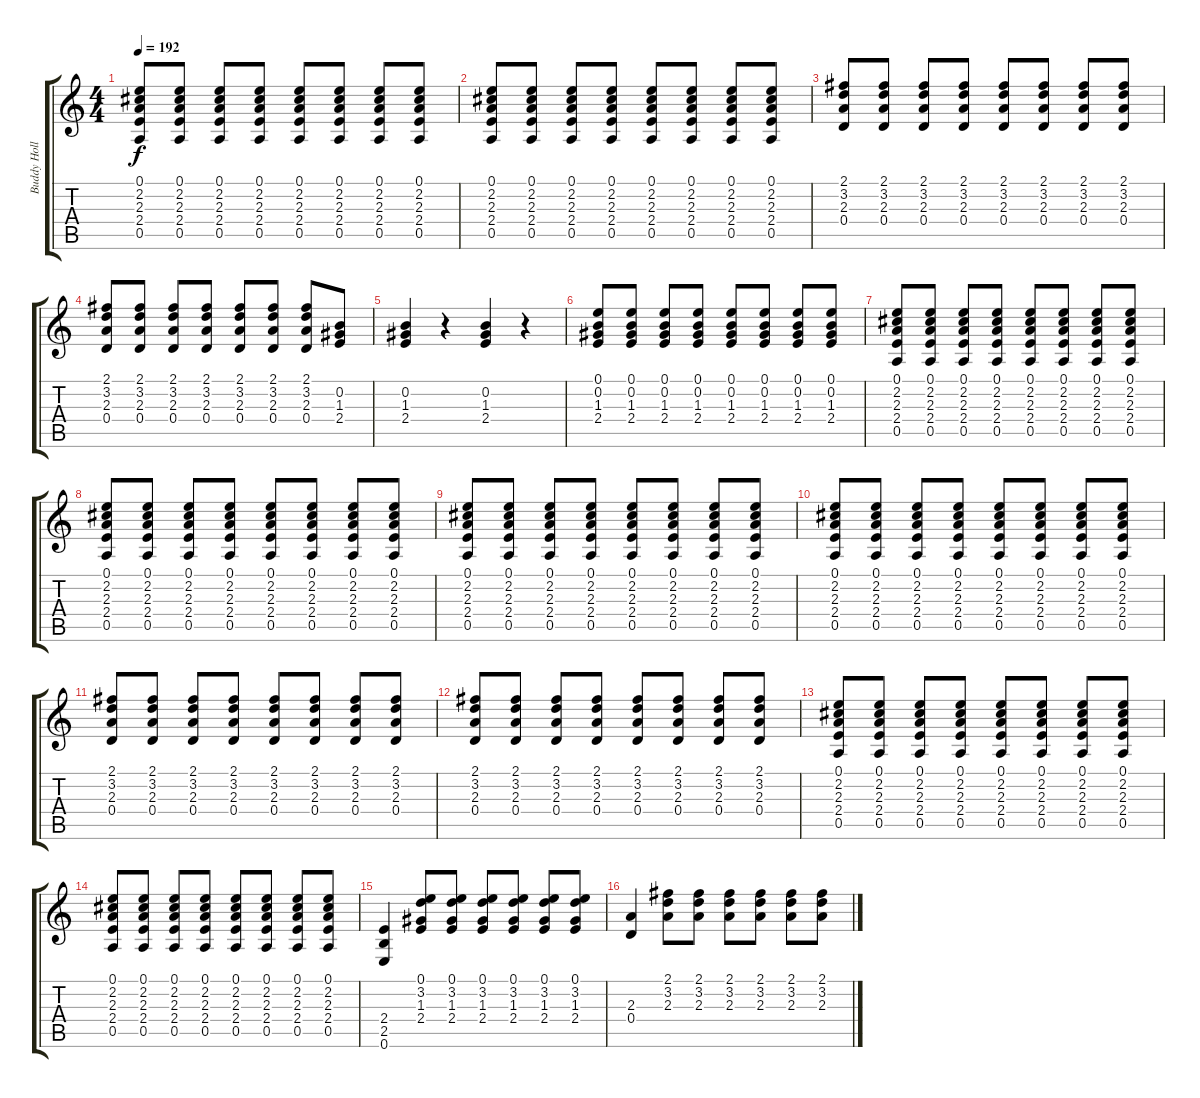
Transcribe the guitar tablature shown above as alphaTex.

\track ("Buddy Holly" "Buddy Holl") {instrument electricguitarclean}
\staff {score tabs}
\tuning (E4 B3 G3 D3 A2 E2) {hide}
\ts (4 4)
\tempo 192
\clef g2
\ks c
(0.1 2.2 2.3 2.4 0.5).8{dy f} (0.1 2.2 2.3 2.4 0.5).8 (0.1 2.2 2.3 2.4 0.5).8 (0.1 2.2 2.3 2.4 0.5).8 (0.1 2.2 2.3 2.4 0.5).8 (0.1 2.2 2.3 2.4 0.5).8 (0.1 2.2 2.3 2.4 0.5).8 (0.1 2.2 2.3 2.4 0.5).8 |
(0.1 2.2 2.3 2.4 0.5).8 (0.1 2.2 2.3 2.4 0.5).8 (0.1 2.2 2.3 2.4 0.5).8 (0.1 2.2 2.3 2.4 0.5).8 (0.1 2.2 2.3 2.4 0.5).8 (0.1 2.2 2.3 2.4 0.5).8 (0.1 2.2 2.3 2.4 0.5).8 (0.1 2.2 2.3 2.4 0.5).8 |
(2.1 3.2 2.3 0.4).8 (2.1 3.2 2.3 0.4).8 (2.1 3.2 2.3 0.4).8 (2.1 3.2 2.3 0.4).8 (2.1 3.2 2.3 0.4).8 (2.1 3.2 2.3 0.4).8 (2.1 3.2 2.3 0.4).8 (2.1 3.2 2.3 0.4).8 |
(2.1 3.2 2.3 0.4).8 (2.1 3.2 2.3 0.4).8 (2.1 3.2 2.3 0.4).8 (2.1 3.2 2.3 0.4).8 (2.1 3.2 2.3 0.4).8 (2.1 3.2 2.3 0.4).8 (2.1 3.2 2.3 0.4).8 (0.2 1.3 2.4).8 |
(0.2 1.3 2.4).4 r.4 (0.2 1.3 2.4).4 r.4 |
(0.1 0.2 1.3 2.4).8 (0.1 0.2 1.3 2.4).8 (0.1 0.2 1.3 2.4).8 (0.1 0.2 1.3 2.4).8 (0.1 0.2 1.3 2.4).8 (0.1 0.2 1.3 2.4).8 (0.1 0.2 1.3 2.4).8 (0.1 0.2 1.3 2.4).8 |
(0.1 2.2 2.3 2.4 0.5).8 (0.1 2.2 2.3 2.4 0.5).8 (0.1 2.2 2.3 2.4 0.5).8 (0.1 2.2 2.3 2.4 0.5).8 (0.1 2.2 2.3 2.4 0.5).8 (0.1 2.2 2.3 2.4 0.5).8 (0.1 2.2 2.3 2.4 0.5).8 (0.1 2.2 2.3 2.4 0.5).8 |
(0.1 2.2 2.3 2.4 0.5).8 (0.1 2.2 2.3 2.4 0.5).8 (0.1 2.2 2.3 2.4 0.5).8 (0.1 2.2 2.3 2.4 0.5).8 (0.1 2.2 2.3 2.4 0.5).8 (0.1 2.2 2.3 2.4 0.5).8 (0.1 2.2 2.3 2.4 0.5).8 (0.1 2.2 2.3 2.4 0.5).8 |
(0.1 2.2 2.3 2.4 0.5).8 (0.1 2.2 2.3 2.4 0.5).8 (0.1 2.2 2.3 2.4 0.5).8 (0.1 2.2 2.3 2.4 0.5).8 (0.1 2.2 2.3 2.4 0.5).8 (0.1 2.2 2.3 2.4 0.5).8 (0.1 2.2 2.3 2.4 0.5).8 (0.1 2.2 2.3 2.4 0.5).8 |
(0.1 2.2 2.3 2.4 0.5).8 (0.1 2.2 2.3 2.4 0.5).8 (0.1 2.2 2.3 2.4 0.5).8 (0.1 2.2 2.3 2.4 0.5).8 (0.1 2.2 2.3 2.4 0.5).8 (0.1 2.2 2.3 2.4 0.5).8 (0.1 2.2 2.3 2.4 0.5).8 (0.1 2.2 2.3 2.4 0.5).8 |
(2.1 3.2 2.3 0.4).8 (2.1 3.2 2.3 0.4).8 (2.1 3.2 2.3 0.4).8 (2.1 3.2 2.3 0.4).8 (2.1 3.2 2.3 0.4).8 (2.1 3.2 2.3 0.4).8 (2.1 3.2 2.3 0.4).8 (2.1 3.2 2.3 0.4).8 |
(2.1 3.2 2.3 0.4).8 (2.1 3.2 2.3 0.4).8 (2.1 3.2 2.3 0.4).8 (2.1 3.2 2.3 0.4).8 (2.1 3.2 2.3 0.4).8 (2.1 3.2 2.3 0.4).8 (2.1 3.2 2.3 0.4).8 (2.1 3.2 2.3 0.4).8 |
(0.1 2.2 2.3 2.4 0.5).8 (0.1 2.2 2.3 2.4 0.5).8 (0.1 2.2 2.3 2.4 0.5).8 (0.1 2.2 2.3 2.4 0.5).8 (0.1 2.2 2.3 2.4 0.5).8 (0.1 2.2 2.3 2.4 0.5).8 (0.1 2.2 2.3 2.4 0.5).8 (0.1 2.2 2.3 2.4 0.5).8 |
(0.1 2.2 2.3 2.4 0.5).8 (0.1 2.2 2.3 2.4 0.5).8 (0.1 2.2 2.3 2.4 0.5).8 (0.1 2.2 2.3 2.4 0.5).8 (0.1 2.2 2.3 2.4 0.5).8 (0.1 2.2 2.3 2.4 0.5).8 (0.1 2.2 2.3 2.4 0.5).8 (0.1 2.2 2.3 2.4 0.5).8 |
(2.4 2.5 0.6).4 (0.1 3.2 1.3 2.4).8 (0.1 3.2 1.3 2.4).8 (0.1 3.2 1.3 2.4).8 (0.1 3.2 1.3 2.4).8 (0.1 3.2 1.3 2.4).8 (0.1 3.2 1.3 2.4).8 |
(2.3 0.4).4 (2.1 3.2 2.3).8 (2.1 3.2 2.3).8 (2.1 3.2 2.3).8 (2.1 3.2 2.3).8 (2.1 3.2 2.3).8 (2.1 3.2 2.3).8
